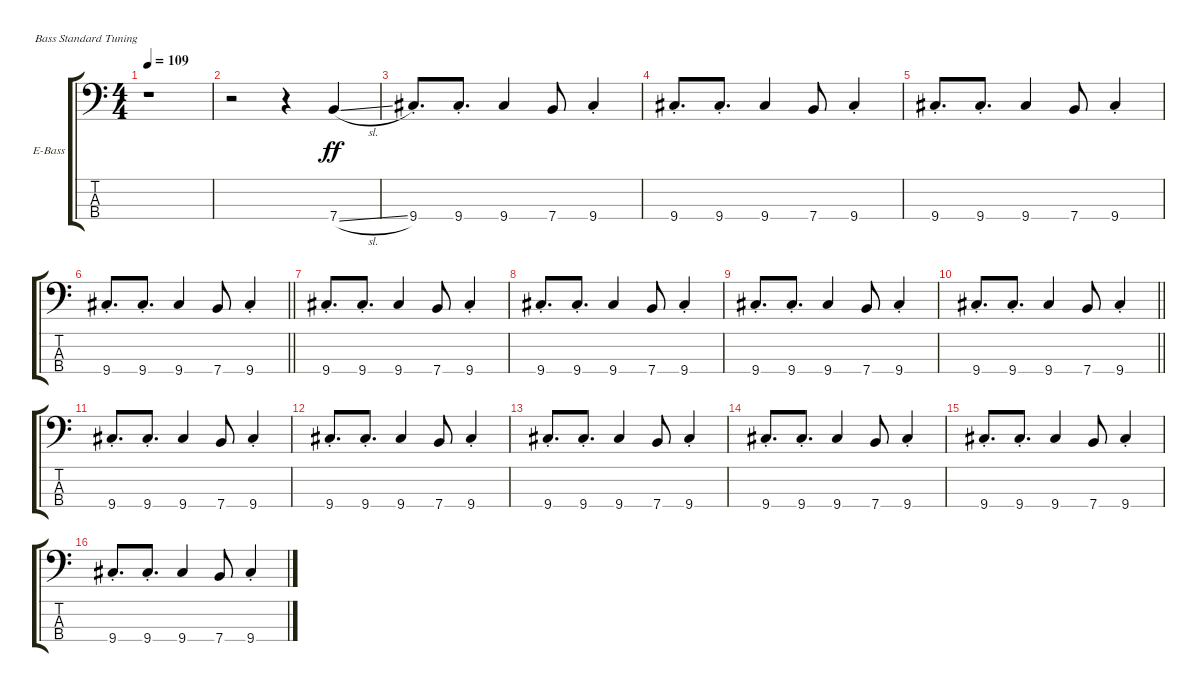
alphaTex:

\defaultSystemsLayout 4
\bracketExtendMode groupsimilarinstruments
\firstSystemTrackNameOrientation horizontal
\otherSystemsTrackNameOrientation horizontal
\track ("Electric Bass" "E-Bass") {instrument electricbassfinger}
\staff {score tabs}
\tuning (G2 D2 A1 E1)
\ts (4 4)
\tempo 109
\clef f4
\scale
0.38796
\ks c
r.1{dy ff instrument electricbassfinger} |
\scale
0.204013 r.2 r.4 7.4{sl}.4 |
\scale
0.204013 9.4{st}.8{d} 9.4{st}.8{d} 9.4.4 7.4.8 9.4{st}.4 |
\scale
0.204013 9.4{st}.8{d} 9.4{st}.8{d} 9.4.4 7.4.8 9.4{st}.4 |
\scale
0.25 9.4{st}.8{d} 9.4{st}.8{d} 9.4.4 7.4.8 9.4{st}.4 |
\scale
0.25
\barLineRight lightlight
9.4{st}.8{d} 9.4{st}.8{d} 9.4.4 7.4.8 9.4{st}.4 |
\scale
0.25 9.4{st}.8{d} 9.4{st}.8{d} 9.4.4 7.4.8 9.4{st}.4 |
\scale
0.25 9.4{st}.8{d} 9.4{st}.8{d} 9.4.4 7.4.8 9.4{st}.4 |
\scale
0.25 9.4{st}.8{d} 9.4{st}.8{d} 9.4.4 7.4.8 9.4{st}.4 |
\scale
0.25
\barLineRight lightlight
9.4{st}.8{d} 9.4{st}.8{d} 9.4.4 7.4.8 9.4{st}.4 |
\scale
0.25 9.4{st}.8{d} 9.4{st}.8{d} 9.4.4 7.4.8 9.4{st}.4 |
9.4{st}.8{d} 9.4{st}.8{d} 9.4.4 7.4.8 9.4{st}.4 |
\scale
0.25 9.4{st}.8{d} 9.4{st}.8{d} 9.4.4 7.4.8 9.4{st}.4 |
9.4{st}.8{d} 9.4{st}.8{d} 9.4.4 7.4.8 9.4{st}.4 |
\scale
0.25 9.4{st}.8{d} 9.4{st}.8{d} 9.4.4 7.4.8 9.4{st}.4 |
9.4{st}.8{d} 9.4{st}.8{d} 9.4.4 7.4.8 9.4{st}.4
